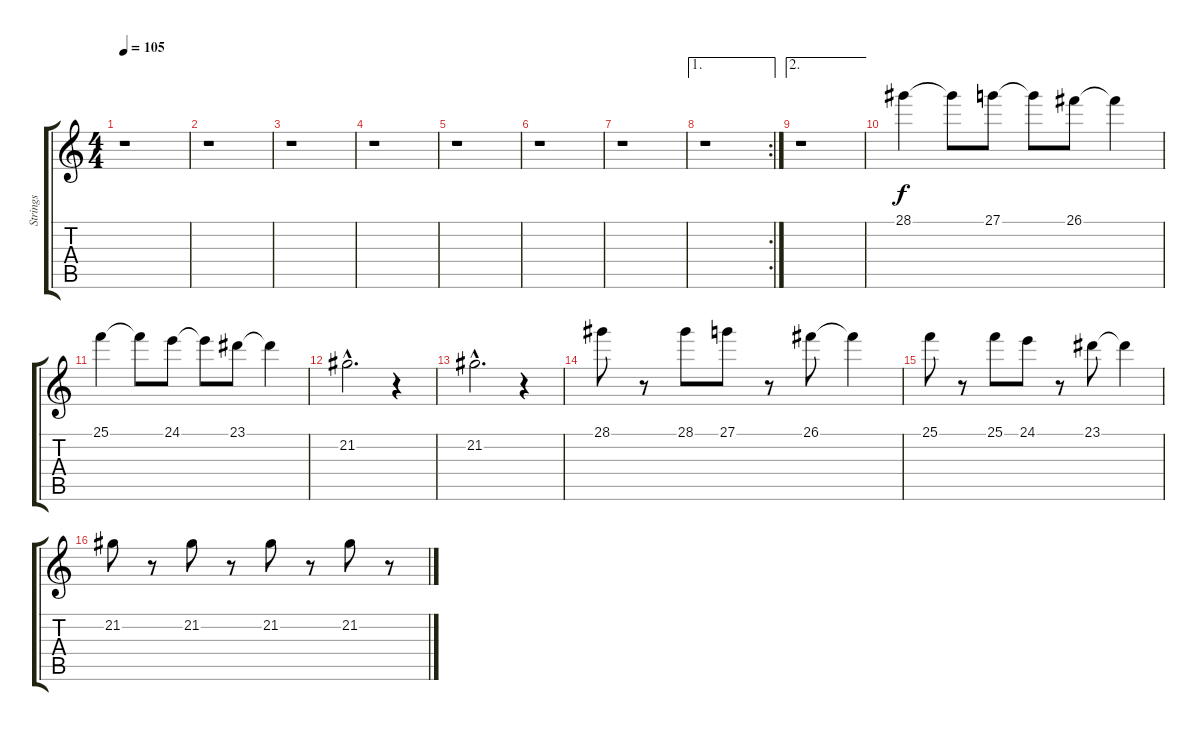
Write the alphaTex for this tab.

\track ("Strings" "Strings") {instrument stringensemble1}
\staff {score tabs}
\tuning (E4 B3 G3 D3 A2 E2) {hide}
\ts (4 4)
\tempo 105
\clef g2
\ks c
r.1{dy f} |
r.1 |
r.1 |
r.1 |
r.1 |
r.1 |
r.1 |
\ae 1
\rc 2
r.1{volume 13} |
\ae 2
r.1 |
28.1.4 28.1{t}.8 27.1.8 27.1{t}.8 26.1.8 26.1{t}.4 |
25.1.4 25.1{t}.8 24.1.8 24.1{t}.8 23.1.8 23.1{t}.4 |
21.2{hac}.2{d} r.4 |
21.2{hac}.2{d} r.4 |
28.1.8 r.8 28.1.8 27.1.8 r.8 26.1.8 26.1{t}.4 |
25.1.8 r.8 25.1.8 24.1.8 r.8 23.1.8 23.1{t}.4 |
21.2.8 r.8 21.2.8 r.8 21.2.8 r.8 21.2.8 r.8
